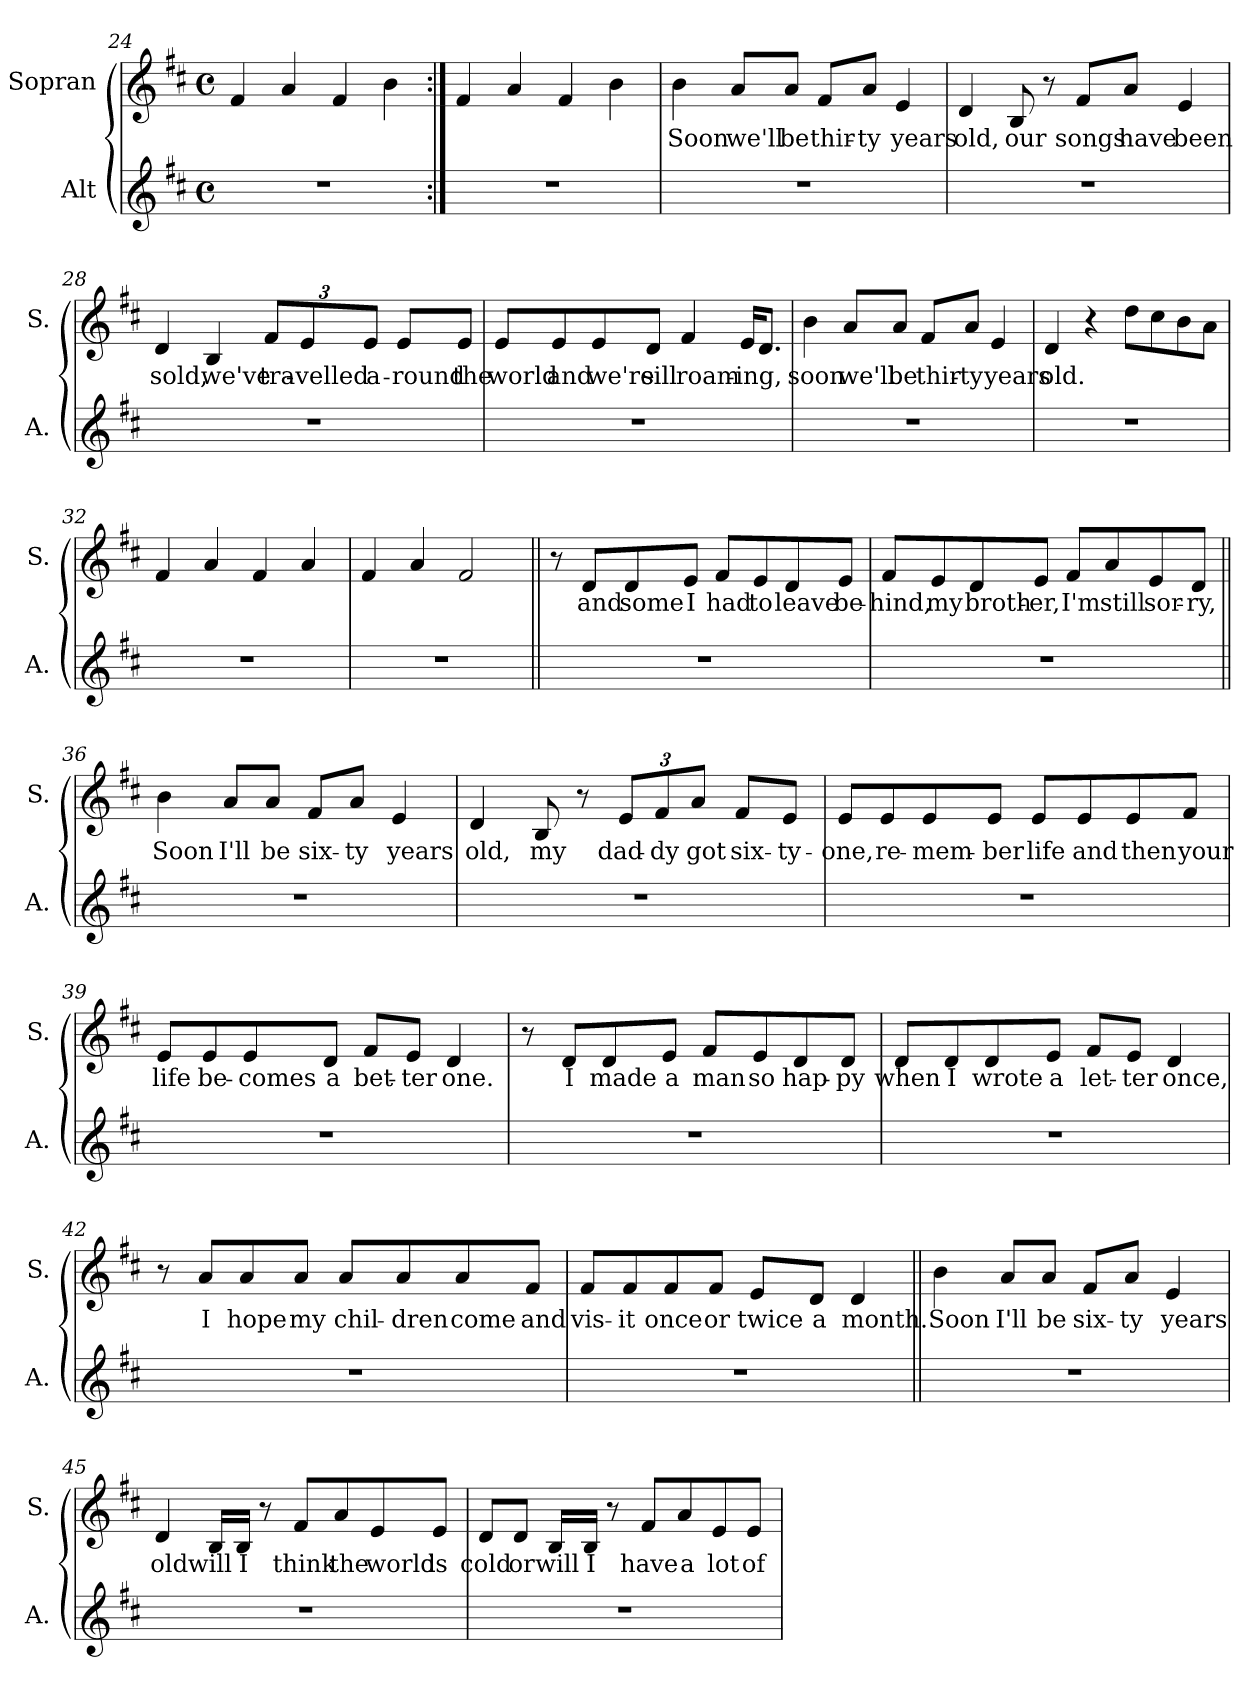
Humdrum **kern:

**kern	**kern	**text
*part2	*part1	*part1
*staff2	*staff1	*staff1
*I"Alt	*I"Sopran	*
*I'A.	*I'S.	*
*clefG2	*clefG2	*
*k[f#c#]	*k[f#c#]	*
*M4/4	*M4/4	*
*met(c)	*met(c)	*
=24	=24	=24
1r	4f#/	.
.	4a/	.
.	4f#/	.
.	4b\	.
=25:|!	=25:|!	=25:|!
1r	4f#/	.
.	4a/	.
.	4f#/	.
.	4b\	.
!!LO:LB:g=z
=26	=26	=26
!	!	!LO:LY:b
1r	4b\	Soon
!	!	!LO:LY:b
.	8a/L	we'll
!	!	!LO:LY:b
.	8a/J	be
!	!	!LO:LY:b
.	8f#/L	thir-
!	!	!LO:LY:b
.	8a/J	-ty
!	!	!LO:LY:b
.	4e/	years
=27	=27	=27
!	!	!LO:LY:b
1r	4d/	old,
!	!	!LO:LY:b
.	8B/	our
.	8r	.
!	!	!LO:LY:b
.	8f#/L	songs
!	!	!LO:LY:b
.	8a/J	have
!	!	!LO:LY:b
.	4e/	been
!!LO:LB:g=z
=28	=28	=28
!	!	!LO:LY:b
1r	4d/	sold,
!	!	!LO:LY:b
.	4B/	we've
*	*Xbrackettup	*
!	!	!LO:LY:b
.	12f#/L	tra-
!	!	!LO:LY:b
.	12e/	-velled
!	!	!LO:LY:b
.	12e/J	a-
!	!	!LO:LY:b
.	8e/L	-round
!	!	!LO:LY:b
.	8e/J	the
=29	=29	=29
!	!	!LO:LY:b
1r	8e/L	world
!	!	!LO:LY:b
.	8e/	and
!	!	!LO:LY:b
.	8e/	we're
!	!	!LO:LY:b
.	8d/J	sill
!	!	!LO:LY:b
.	4f#/	roam-
!	!	!LO:LY:b
.	16e/KL	-ing,
.	8.d/J	.
!!LO:PB:g=z
=30	=30	=30
!	!	!LO:LY:b
1r	4b\	soon
!	!	!LO:LY:b
.	8a/L	we'll
!	!	!LO:LY:b
.	8a/J	be
!	!	!LO:LY:b
.	8f#/L	thir-
!	!	!LO:LY:b
.	8a/J	-ty
!	!	!LO:LY:b
.	4e/	years
=31	=31	=31
!	!	!LO:LY:b
1r	4d/	old.
.	4r	.
.	8dd\L	.
.	8cc#\	.
.	8b\	.
.	8a\J	.
=32	=32	=32
1r	4f#/	.
.	4a/	.
.	4f#/	.
.	4a/	.
=33	=33	=33
1r	4f#/	.
.	4a/	.
.	2f#/	.
=34||	=34||	=34||
1r	8r	.
!	!	!LO:LY:b
.	8d/L	and
!	!	!LO:LY:b
.	8d/	some
!	!	!LO:LY:b
.	8e/J	I
!	!	!LO:LY:b
.	8f#/L	had
!	!	!LO:LY:b
.	8e/	to
!	!	!LO:LY:b
.	8d/	leave
!	!	!LO:LY:b
.	8e/J	be-
!!LO:LB:g=z
=35	=35	=35
!	!	!LO:LY:b
1r	8f#/L	-hind,
!	!	!LO:LY:b
.	8e/	my
!	!	!LO:LY:b
.	8d/	broth-
!	!	!LO:LY:b
.	8e/J	-er,
!	!	!LO:LY:b
.	8f#/L	I'm
!	!	!LO:LY:b
.	8a/	still
!	!	!LO:LY:b
.	8e/	sor-
!	!	!LO:LY:b
.	8d/J	-ry,
=36||	=36||	=36||
!	!	!LO:LY:b
1r	4b\	Soon
!	!	!LO:LY:b
.	8a/L	I'll
!	!	!LO:LY:b
.	8a/J	be
!	!	!LO:LY:b
.	8f#/L	six-
!	!	!LO:LY:b
.	8a/J	-ty
!	!	!LO:LY:b
.	4e/	years
=37	=37	=37
!	!	!LO:LY:b
1r	4d/	old,
!	!	!LO:LY:b
.	8B/	my
.	8r	.
!	!	!LO:LY:b
.	12e/L	dad-
!	!	!LO:LY:b
.	12f#/	-dy
!	!	!LO:LY:b
.	12a/J	got
!	!	!LO:LY:b
.	8f#/L	six-
!	!	!LO:LY:b
.	8e/J	-ty-
!!LO:LB:g=z
=38	=38	=38
!	!	!LO:LY:b
1r	8e/L	-one,
!	!	!LO:LY:b
.	8e/	re-
!	!	!LO:LY:b
.	8e/	-mem-
!	!	!LO:LY:b
.	8e/J	-ber
!	!	!LO:LY:b
.	8e/L	life
!	!	!LO:LY:b
.	8e/	and
!	!	!LO:LY:b
.	8e/	then
!	!	!LO:LY:b
.	8f#/J	your
=39	=39	=39
!	!	!LO:LY:b
1r	8e/L	life
!	!	!LO:LY:b
.	8e/	be-
!	!	!LO:LY:b
.	8e/	-comes
!	!	!LO:LY:b
.	8d/J	a
!	!	!LO:LY:b
.	8f#/L	bet-
!	!	!LO:LY:b
.	8e/J	-ter
!	!	!LO:LY:b
.	4d/	one.
!!LO:LB:g=z
=40	=40	=40
1r	8r	.
!	!	!LO:LY:b
.	8d/L	I
!	!	!LO:LY:b
.	8d/	made
!	!	!LO:LY:b
.	8e/J	a
!	!	!LO:LY:b
.	8f#/L	man
!	!	!LO:LY:b
.	8e/	so
!	!	!LO:LY:b
.	8d/	hap-
!	!	!LO:LY:b
.	8d/J	-py
=41	=41	=41
!	!	!LO:LY:b
1r	8d/L	when
!	!	!LO:LY:b
.	8d/	I
!	!	!LO:LY:b
.	8d/	wrote
!	!	!LO:LY:b
.	8e/J	a
!	!	!LO:LY:b
.	8f#/L	let-
!	!	!LO:LY:b
.	8e/J	-ter
!	!	!LO:LY:b
.	4d/	once,
!!LO:LB:g=z
=42	=42	=42
1r	8r	.
!	!	!LO:LY:b
.	8a/L	I
!	!	!LO:LY:b
.	8a/	hope
!	!	!LO:LY:b
.	8a/J	my
!	!	!LO:LY:b
.	8a/L	chil-
!	!	!LO:LY:b
.	8a/	-dren
!	!	!LO:LY:b
.	8a/	come
!	!	!LO:LY:b
.	8f#/J	and
=43	=43	=43
!	!	!LO:LY:b
1r	8f#/L	vis-
!	!	!LO:LY:b
.	8f#/	-it
!	!	!LO:LY:b
.	8f#/	once
!	!	!LO:LY:b
.	8f#/J	or
!	!	!LO:LY:b
.	8e/L	twice
!	!	!LO:LY:b
.	8d/J	a
!	!	!LO:LY:b
.	4d/	month.
!!LO:PB:g=z
=44||	=44||	=44||
!	!	!LO:LY:b
1r	4b\	Soon
!	!	!LO:LY:b
.	8a/L	I'll
!	!	!LO:LY:b
.	8a/J	be
!	!	!LO:LY:b
.	8f#/L	six-
!	!	!LO:LY:b
.	8a/J	-ty
!	!	!LO:LY:b
.	4e/	years
=45	=45	=45
!	!	!LO:LY:b
1r	4d/	old
!	!	!LO:LY:b
.	16B/LL	will
!	!	!LO:LY:b
.	16B/JJ	I
.	8r	.
!	!	!LO:LY:b
.	8f#/L	think
!	!	!LO:LY:b
.	8a/	the
!	!	!LO:LY:b
.	8e/	world
!	!	!LO:LY:b
.	8e/J	is
=46	=46	=46
!	!	!LO:LY:b
1r	8d/L	cold
!	!	!LO:LY:b
.	8d/J	or
!	!	!LO:LY:b
.	16B/LL	will
!	!	!LO:LY:b
.	16B/JJ	I
.	8r	.
!	!	!LO:LY:b
.	8f#/L	have
!	!	!LO:LY:b
.	8a/	a
!	!	!LO:LY:b
.	8e/	lot
!	!	!LO:LY:b
.	8e/J	of
=	=	=
*-	*-	*-
